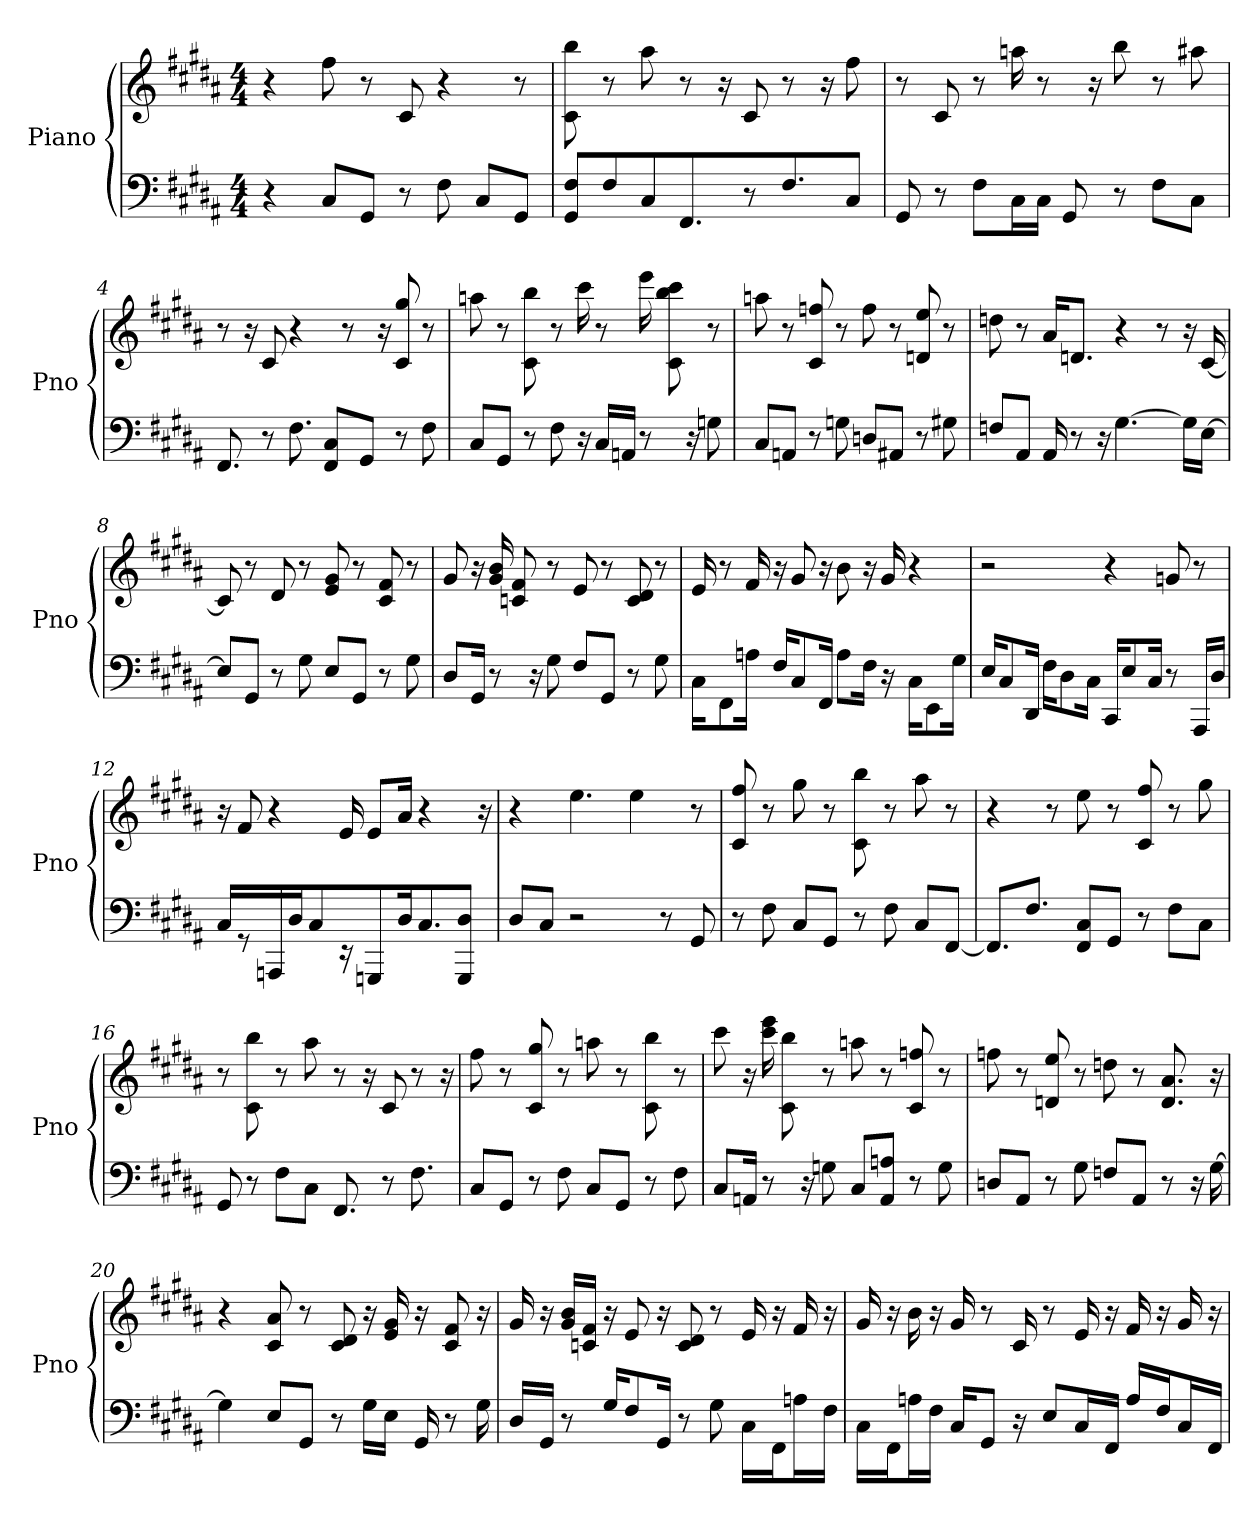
**kern	**kern
*part1	*part1
*staff2	*staff1
*I"Piano	*
*I'Pno	*
*clefF4	*clefG2
*k[f#c#g#d#a#]	*k[f#c#g#d#a#]
*B:	*B:
*M4/4	*M4/4
*MM98	*MM98
=1	=1
4r	4r
8C#/L	8ff#
8GG#/J	8r
8r	8c#
8F#	4r
8C#/L	.
8GG#/J	8r
=2	=2
8F#\ 8GG#\L	8c# 8bb
8F#\J	8r
8C#/L	8aa#
8.FF#/J	8r
.	16r
8r	8c#
8.F#	8r
.	16r
8C#J	8ff#
=3	=3
8GG#	8r
8r	8c#
8F#\L	8r
16C#\L	16aa
16C#\JJ	8r
8GG#	.
.	16r
8r	8bb
8F#\L	8r
8C#\J	8aa#
=4	=4
8.FF#	8r
.	16r
8r	8c#
8.F#	4r
8FF#/ 8C#/L	.
.	8r
8GG#/J	.
.	16r
8r	8gg# 8c#
8F#	8r
=5	=5
8C#/L	8aa
8GG#/J	8r
8r	8c# 8bb
8F#	8r
16r	16ccc#
16C#/LL	8r
16AA/JJ	.
8r	16eee
.	8ccc# 8c# 8bb
16r	.
8G	8r
=6	=6
8C#/L	8aa
8AA/J	8r
8r	8ff 8c#
8G	8r
8D/L	8ff
8AA#/J	8r
8r	8ee 8d
8G#	8r
=7	=7
8F/L	8dd
8AA#/J	8r
16AA#	16a#/KL
8r	8.d/J
16r	.
[4.G#	4r
.	8r
16G#\LL]	16r
[16E\JJ	[16c#
=8	=8
8E/L]	8c#]
8GG#/J	8r
8r	8d#
8G#	8r
8E/L	8g# 8e
8GG#/J	8r
8r	8f# 8c#
8G#	8r
=9	=9
8D#/L	8g#
16GG#/Jk	16r
8r	16b 16g#
.	8f# 8c
16r	.
8G#	8r
8F#/L	8e
8GG#/J	8r
8r	8d# 8c
8G#	8r
=10	=10
16C#\KL	16e
8FF#\	8r
16A\Jk	16f#
16F#/KL	16r
8C#/	8g#
16FF#/Jk	16r
8A\L	8b
16F#\Jk	16r
16r	16g#
16C#\KL	4r
8EE\	.
16G#\Jk	.
=11	=11
16E/KL	2r
8C#/	.
16DD#/Jk	.
16F#\KL	.
8D#\	.
16C#\Jk	.
16CC#/KL	4r
8E/	.
16C#/Jk	.
8r	8g
16AAA#/LL	8r
16D#/JJ	.
=12	=12
16C#	16r
8r	8f#
16AAA	4r
16D#/KL	.
8C#/J	.
16r	16e
8GGG/L	8e/L
16D#/K	16a#/Jk
8.C#/J	4r
8D# 8GGGJ	.
.	16r
=13	=13
8D#/L	4r
8C#/J	.
2r	4.ee
.	4ee
8r	.
8GG#	8r
=14	=14
8r	8c# 8ff#
8F#	8r
8C#/L	8gg#
8GG#/J	8r
8r	8bb 8c#
8F#	8r
8C#/L	8aa#
[8FF#/J	8r
=15	=15
8.FF#/L]	4r
8.F#/J	.
.	8r
8FF#/ 8C#/L	8ee
8GG#/J	8r
8r	8ff# 8c#
8F#\L	8r
8C#\J	8gg#
=16	=16
8GG#	8r
8r	8c# 8bb
8F#\L	8r
8C#\J	8aa#
8.FF#	8r
.	16r
8r	8c#
8.F#	8r
.	16r
=17	=17
8C#/L	8ff#
8GG#/J	8r
8r	8c# 8gg#
8F#	8r
8C#/L	8aa
8GG#/J	8r
8r	8c# 8bb
8F#	8r
=18	=18
8C#/L	8ccc#
16AA/Jk	16r
8r	16eee 16ccc#
.	8bb 8c#
16r	.
8G	8r
8C#/L	8aa
8A/ 8AA/J	8r
8r	8ff 8c#
8G	8r
=19	=19
8D/L	8ff
8AA#/J	8r
8r	8ee 8d
8G#	8r
8F/L	8dd
8AA#/J	8r
8r	8.a# 8.d
16r	.
[16G#	16r
=20	=20
4G#]	4r
8E/L	8a# 8c#
8GG#/J	8r
8r	8d# 8c#
16G#\LL	16r
16E\JJ	16e 16g#
16GG#	16r
8r	8f# 8c#
16G#	16r
=21	=21
16D#/LL	16g#
16GG#/JJ	16r
8r	16b/ 16g#/LL
.	16f#/ 16c/JJ
16G#/KL	16r
8F#/	8e
16GG#/Jk	16r
8r	8c 8d#
8G#	8r
16C#\LL	16e
16FF#\J	16r
16A\L	16f#
16F#\JJ	16r
=22	=22
16C#\LL	16g#
16FF#\J	16r
16A\L	16b
16F#\JJ	16r
16C#/KL	16g#
8GG#/J	8r
16r	16c#
8E/L	8r
16C#/L	16e
16FF#/JJ	16r
16A/LL	16f#
16F#/J	16r
16C#/L	16g#
16FF#/JJ	16r
=	=
*-	*-
